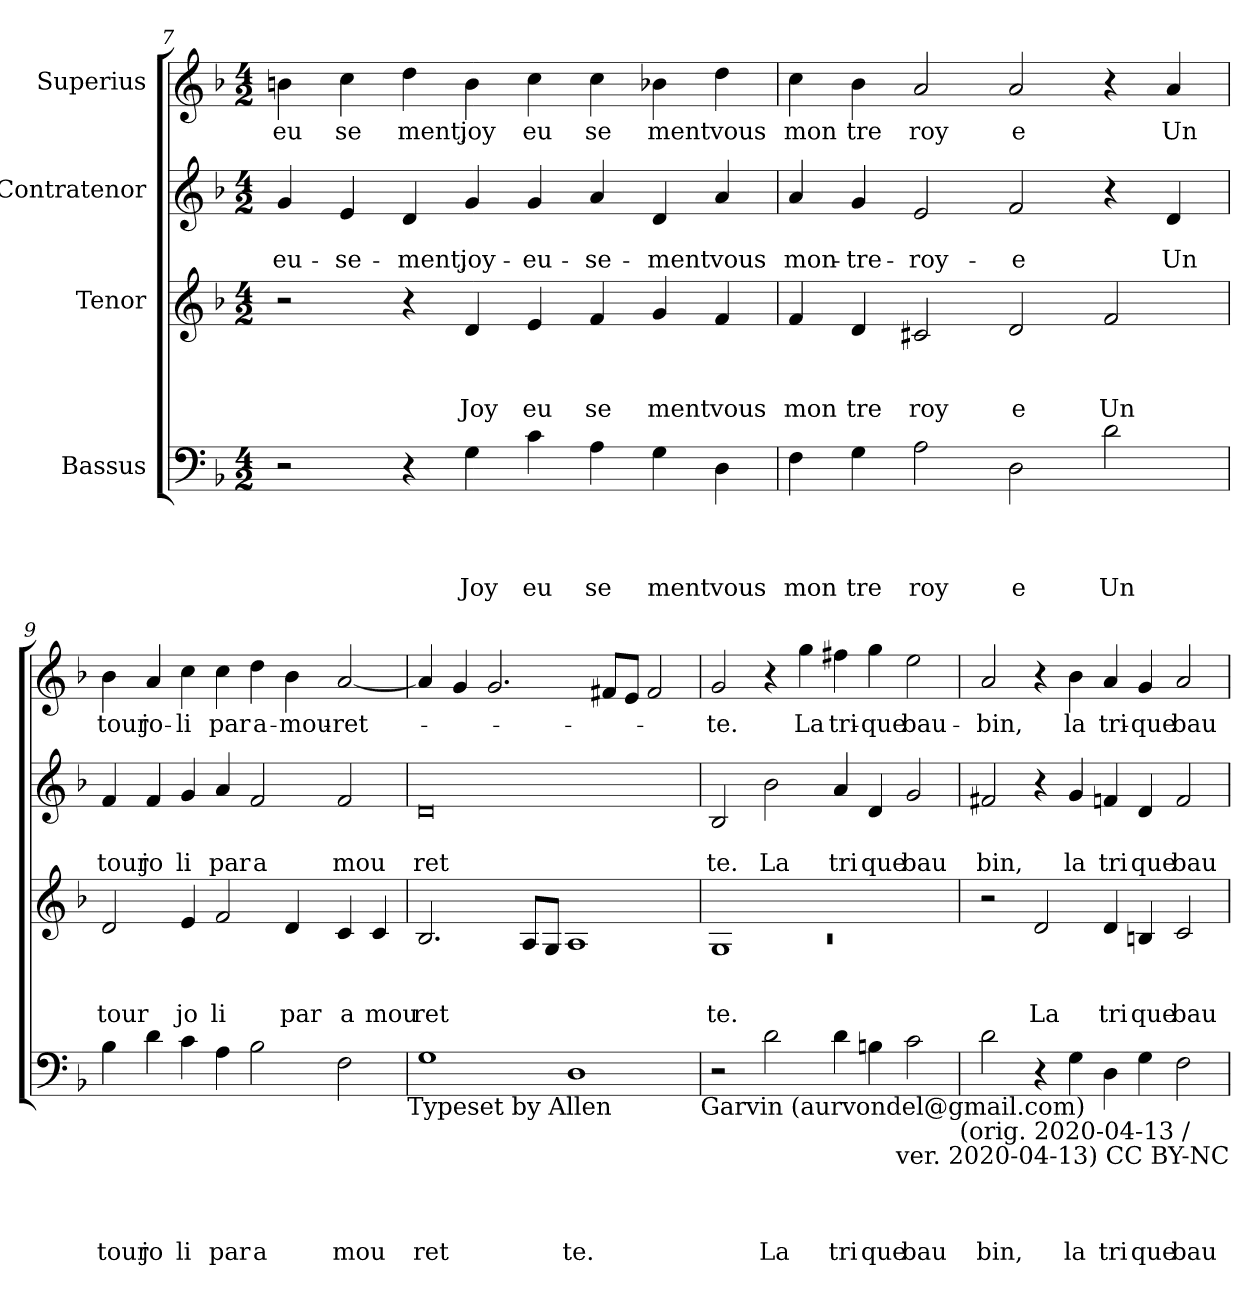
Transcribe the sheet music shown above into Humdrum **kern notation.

**kern	**text	**text	**text	**text	**kern	**text	**text	**text	**kern	**text	**text	**kern	**text
*part4	*part4	*part4	*part4	*part4	*part3	*part3	*part3	*part3	*part2	*part2	*part2	*part1	*part1
*staff4	*staff4	*staff4	*staff4	*staff4	*staff3	*staff3	*staff3	*staff3	*staff2	*staff2	*staff2	*staff1	*staff1
*I"Bassus	*	*	*	*	*I"Tenor	*	*	*	*I"Contratenor	*	*	*I"Superius	*
*clefF4	*	*	*	*	*clefG2	*	*	*	*clefG2	*	*	*clefG2	*
*k[b-]	*	*	*	*	*k[b-]	*	*	*	*k[b-]	*	*	*k[b-]	*
*F:	*	*	*	*	*F:	*	*	*	*F:	*	*	*F:	*
*M4/2	*	*	*	*	*M4/2	*	*	*	*M4/2	*	*	*M4/2	*
=7	=7	=7	=7	=7	=7	=7	=7	=7	=7	=7	=7	=7	=7
!	!	!	!	!	!	!	!	!	!	!	!LO:LY:b	!	!LO:LY:b
2r	.	.	.	.	2r	.	.	.	4g/	.	-eu-	4bn\	eu
!	!	!	!	!	!	!	!	!	!	!	!LO:LY:b	!	!LO:LY:b
.	.	.	.	.	.	.	.	.	4e/	.	-se-	4cc\	se
!	!	!	!	!	!	!	!	!	!	!	!LO:LY:b	!	!LO:LY:b
4r	.	.	.	.	4r	.	.	.	4d/	.	-ment,	4dd\	ment,
!	!	!	!	!LO:LY:b	!	!	!	!LO:LY:b	!	!	!LO:LY:b	!	!LO:LY:b
4G\	.	.	.	Joy	4d/	.	.	Joy	4g/	.	joy-	4b\	joy
!	!	!	!	!LO:LY:b	!	!	!	!LO:LY:b	!	!	!LO:LY:b	!	!LO:LY:b
4c\	.	.	.	eu	4e/	.	.	eu	4g/	.	-eu-	4cc\	eu
!	!	!	!	!LO:LY:b	!	!	!	!LO:LY:b	!	!	!LO:LY:b	!	!LO:LY:b
4A\	.	.	.	se	4f/	.	.	se	4a/	.	-se-	4cc\	se
!	!	!	!	!LO:LY:b	!	!	!	!LO:LY:b	!	!	!LO:LY:b	!	!LO:LY:b
4G\	.	.	.	ment	4g/	.	.	ment	4d/	.	-ment	4b-X\	ment
!	!	!	!	!LO:LY:b	!	!	!	!LO:LY:b	!	!	!LO:LY:b	!	!LO:LY:b
4D\	.	.	.	vous	4f/	.	.	vous	4a/	.	vous	4dd\	vous
=8	=8	=8	=8	=8	=8	=8	=8	=8	=8	=8	=8	=8	=8
!	!	!	!	!LO:LY:b	!	!	!	!LO:LY:b	!	!	!LO:LY:b	!	!LO:LY:b
4F\	.	.	.	mon	4f/	.	.	mon	4a/	.	mon-	4cc\	mon
!	!	!	!	!LO:LY:b	!	!	!	!LO:LY:b	!	!	!LO:LY:b	!	!LO:LY:b
4G\	.	.	.	tre	4d/	.	.	tre	4g/	.	-tre-	4b-\	tre
!	!	!	!	!LO:LY:b	!	!	!	!LO:LY:b	!	!	!LO:LY:b	!	!LO:LY:b
2A\	.	.	.	roy	2c#X/	.	.	roy	2e/	.	-roy-	2a/	roy
!	!	!	!	!LO:LY:b	!	!	!	!LO:LY:b	!	!	!LO:LY:b	!	!LO:LY:b
2D\	.	.	.	e	2d/	.	.	e	2f/	.	-e	2a/	e
!	!	!	!	!LO:LY:b	!	!	!	!LO:LY:b	!	!	!	!	!
2d\	.	.	.	Un	2f/	.	.	Un	4r	.	.	4r	.
!	!	!	!	!	!	!	!	!	!	!	!LO:LY:b	!	!LO:LY:b
.	.	.	.	.	.	.	.	.	4d/	.	Un	4a/	Un
!!LO:LB:g=z
=9	=9	=9	=9	=9	=9	=9	=9	=9	=9	=9	=9	=9	=9
!	!	!	!	!LO:LY:b	!	!	!	!LO:LY:b	!	!	!LO:LY:b	!	!LO:LY:b
4B-\	.	.	.	tour	2d/	.	.	tour	4f/	.	tour	4b-\	tour
!	!	!	!	!LO:LY:b	!	!	!	!	!	!	!LO:LY:b	!	!LO:LY:b
4d\	.	.	.	jo	.	.	.	.	4f/	.	jo	4a/	jo-
!	!	!	!	!LO:LY:b	!	!	!	!LO:LY:b	!	!	!LO:LY:b	!	!LO:LY:b
4c\	.	.	.	li	4e/	.	.	jo	4g/	.	li	4cc\	-li
!	!	!	!	!LO:LY:b	!	!	!	!LO:LY:b	!	!	!LO:LY:b	!	!LO:LY:b
4A\	.	.	.	par	2f/	.	.	li	4a/	.	par	4cc\	par
!	!	!	!	!LO:LY:b	!	!	!	!	!	!	!LO:LY:b	!	!LO:LY:b
2B-\	.	.	.	a	.	.	.	.	2f/	.	a	4dd\	a-
!	!	!	!	!	!	!	!	!LO:LY:b	!	!	!	!	!LO:LY:b
.	.	.	.	.	4d/	.	.	par	.	.	.	4b-\	-mou-
!	!	!	!	!LO:LY:b	!	!	!	!LO:LY:b	!	!	!LO:LY:b	!	!LO:LY:b
2F\	.	.	.	mou	4c/	.	.	a	2f/	.	mou	[<2a/	-ret-
!	!	!	!	!	!	!	!	!LO:LY:b	!	!	!	!	!
.	.	.	.	.	4c/	.	.	mou	.	.	.	.	.
!LO:TX:b:t=Typeset by Allen	!	!	!	!	!	!	!	!	!	!	!	!	!
=10	=10	=10	=10	=10	=10	=10	=10	=10	=10	=10	=10	=10	=10
!	!	!	!	!LO:LY:b	!	!	!	!LO:LY:b	!	!	!LO:LY:b	!	!
1G	.	.	.	ret	2.B-/	.	.	ret	0d	.	ret	4a/]	.
.	.	.	.	.	.	.	.	.	.	.	.	4g/	.
.	.	.	.	.	.	.	.	.	.	.	.	2.g/	.
.	.	.	.	.	8A/L	.	.	.	.	.	.	.	.
.	.	.	.	.	8G/J	.	.	.	.	.	.	.	.
!	!	!	!	!LO:LY:b	!	!	!	!	!	!	!	!	!
1D	.	.	.	te.	1A	.	.	.	.	.	.	.	.
.	.	.	.	.	.	.	.	.	.	.	.	8f#/L	.
.	.	.	.	.	.	.	.	.	.	.	.	8e/J	.
.	.	.	.	.	.	.	.	.	.	.	.	2f#/	.
!LO:TX:b:t=Garvin (aurvondel@gmail.com)	!	!	!	!	!	!	!	!	!	!	!	!	!
=11	=11	=11	=11	=11	=11	=11	=11	=11	=11	=11	=11	=11	=11
*	*	*	*	*	*^	*	*	*	*	*	*	*	*
!	!	!	!	!	!	!LO:N:vis=1	!	!	!LO:LY:b	!	!	!LO:LY:b	!	!LO:LY:b
2r	.	.	.	.	1G	0rc	.	.	te.	2B-/	.	te.	2g/	-te.
!	!	!	!	!LO:LY:b	!	!	!	!	!	!	!	!LO:LY:b	!	!
2d\	.	.	.	La	.	.	.	.	.	2b-\	.	La	4r	.
!	!	!	!	!	!	!	!	!	!	!	!	!	!	!LO:LY:b
.	.	.	.	.	.	.	.	.	.	.	.	.	4gg\	La
!	!	!	!	!LO:LY:b	!	!	!	!	!	!	!	!LO:LY:b	!	!LO:LY:b
4d\	.	.	.	tri	1ryy	.	.	.	.	4a/	.	tri	4ff#X\	tri-
!	!	!	!	!LO:LY:b	!	!	!	!	!	!	!	!LO:LY:b	!	!LO:LY:b
4Bn\	.	.	.	que	.	.	.	.	.	4d/	.	que	4gg\	-que
!	!	!	!	!LO:LY:b	!	!	!	!	!	!	!	!LO:LY:b	!	!LO:LY:b
2c\	.	.	.	bau	.	.	.	.	.	2g/	.	bau	2ee\	bau-
*	*	*	*	*	*v	*v	*	*	*	*	*	*	*	*
!LO:TX:b:t=(orig. 2020-04-13 /	!	!	!	!	!	!	!	!	!	!	!	!	!
=12	=12	=12	=12	=12	=12	=12	=12	=12	=12	=12	=12	=12	=12
!	!	!	!	!LO:LY:b	!	!	!	!	!	!	!LO:LY:b	!	!LO:LY:b
2d\	.	.	.	bin,	2r	.	.	.	2f#X/	.	bin,	2a/	-bin,
!	!	!	!	!	!	!	!	!LO:LY:b	!	!	!	!	!
4r	.	.	.	.	2d/	.	.	La	4r	.	.	4r	.
!	!	!	!	!LO:LY:b	!	!	!	!	!	!	!LO:LY:b	!	!LO:LY:b
4G\	.	.	.	la	.	.	.	.	4g/	.	la	4b-\	la
!	!	!	!	!LO:LY:b	!	!	!	!LO:LY:b	!	!	!LO:LY:b	!	!LO:LY:b
4D\	.	.	.	tri	4d/	.	.	tri	4fn/	.	tri	4a/	tri-
!	!	!	!	!LO:LY:b	!	!	!	!LO:LY:b	!	!	!LO:LY:b	!	!LO:LY:b
4G\	.	.	.	que	4Bn/	.	.	que	4d/	.	que	4g/	-que
!	!	!	!	!LO:LY:b	!	!	!	!LO:LY:b	!	!	!LO:LY:b	!	!LO:LY:b
2F\	.	.	.	bau	2c/	.	.	bau	2f/	.	bau	2a/	bau-
!LO:TX:b:t=ver. 2020-04-13) CC BY-NC	!	!	!	!	!	!	!	!	!	!	!	!	!
=	=	=	=	=	=	=	=	=	=	=	=	=	=
*-	*-	*-	*-	*-	*-	*-	*-	*-	*-	*-	*-	*-	*-
